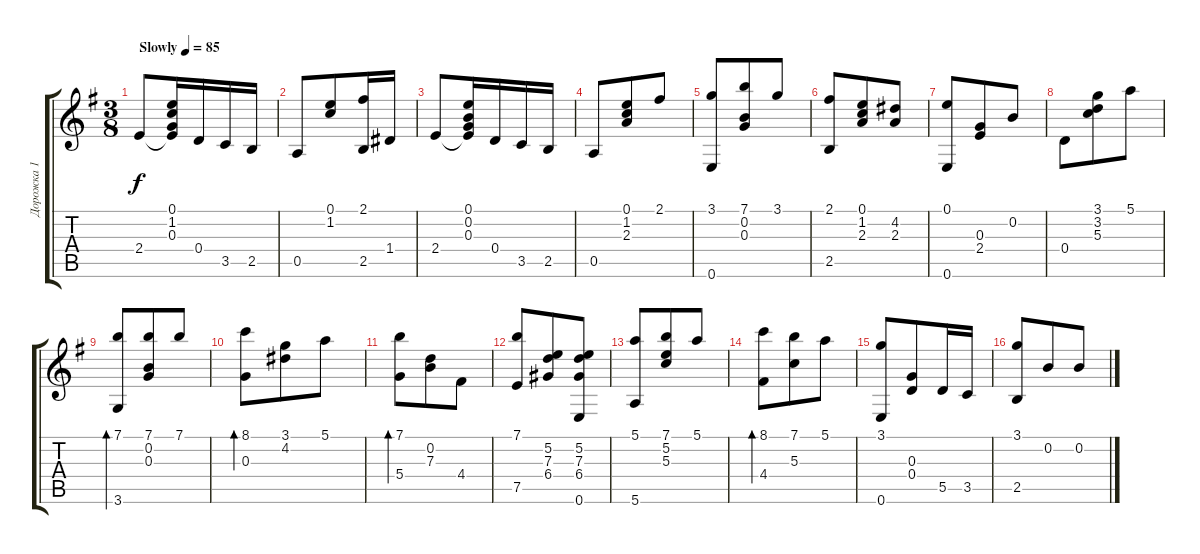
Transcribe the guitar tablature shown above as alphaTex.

\track ("Дорожка 1" "Дорожка 1") {instrument acousticguitarnylon}
\staff {score tabs}
\tuning (E4 B3 G3 D3 A2 E2) {hide}
\ts (3 8)
\tempo (85 "Slowly")
\clef g2
\ks eminor
2.4.8{dy f instrument acousticguitarnylon} (0.1 1.2 0.3 2.4{t}).16 0.4.16 3.5.16 2.5.16 |
0.5.8 (0.1 1.2).8 (2.1 2.5).16 1.4.16 |
2.4.8 (0.1 0.2 0.3 2.4{t}).16 0.4.16 3.5.16 2.5.16 |
0.5.8 (0.1 1.2 2.3).8 2.1.8 |
(3.1 0.6).8 (7.1 0.2 0.3).8 3.1.8 |
(2.1 2.5).8 (0.1 1.2 2.3).8 (4.2 2.3).8 |
(0.1 0.6).8 (0.3 2.4).8 0.2.8 |
0.4.8 (3.1 3.2 5.3).8 5.1.8 |
(7.1 3.6).8{bd 240} (7.1 0.2 0.3).8 7.1.8 |
(8.1 0.3).8{bd 240} (3.1 4.2).8 5.1.8 |
(7.1 5.4).8{bd 240} (0.2 7.3).8 4.4.8 |
(7.1 7.5).8 (5.2 7.3 6.4).8 (5.2 7.3 6.4 0.6).8 |
(5.1 5.6).8 (7.1 5.2 5.3).8 5.1.8 |
(8.1 4.4).8{bd 240} (7.1 5.3).8 5.1.8 |
(3.1 0.6).8 (0.3 0.4).8 5.5.16 3.5.16 |
(3.1 2.5).8 0.2.8 0.2.8
